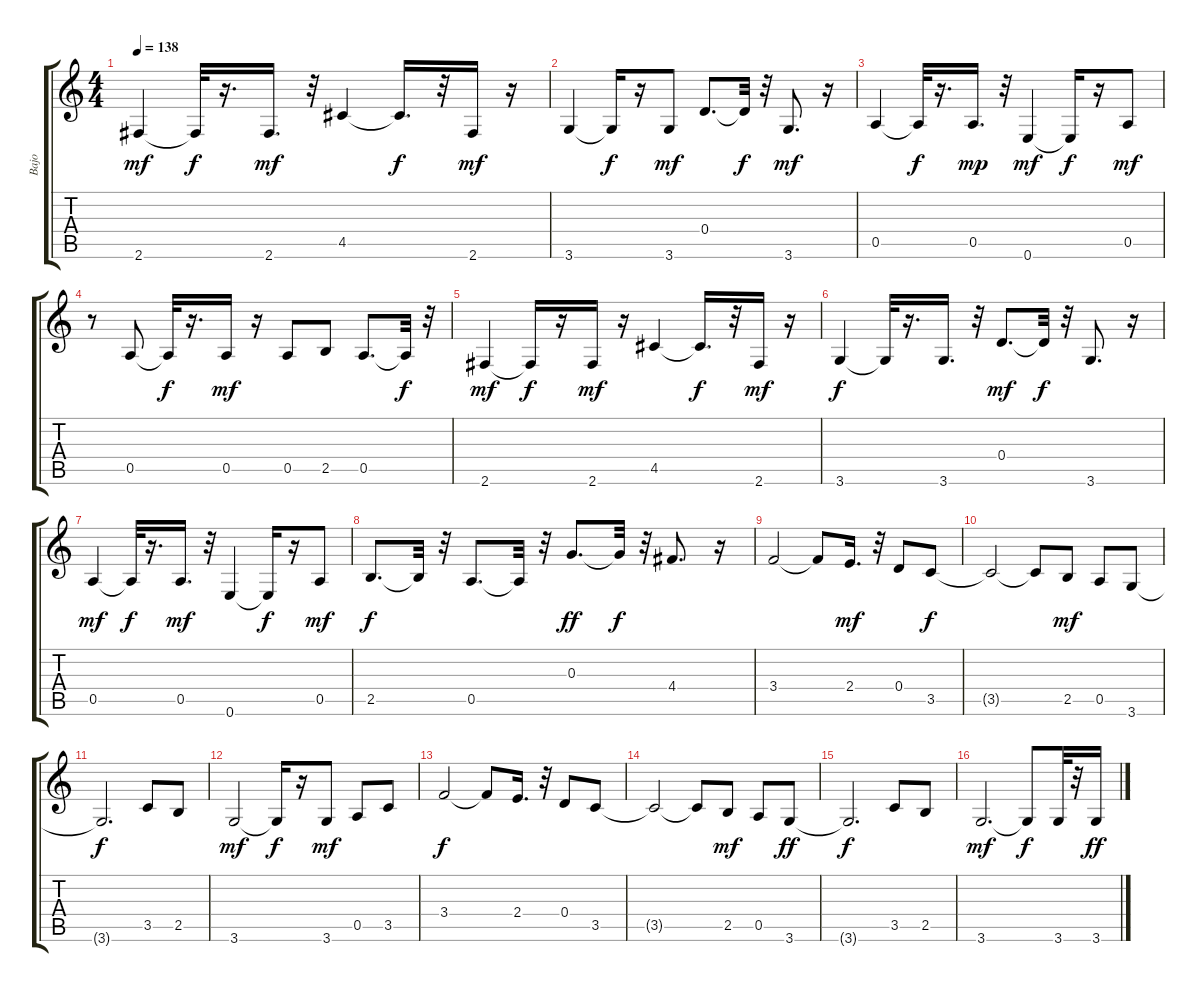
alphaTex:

\track ("Bajo" "Bajo") {instrument electricbasspick}
\staff {score tabs}
\tuning (E4 B3 G3 D3 A2 E2) {hide}
\ts (4 4)
\tempo 138
\clef g2
\ks c
2.6.4{dy mf} 2.6{t}.32{dy f} r.16{d} 2.6.16{d dy mf} r.32 4.5.4 4.5{t}.16{d dy f} r.32 2.6.16{dy mf} r.16 |
3.6.4 3.6{t}.16{dy f} r.16 3.6.8{dy mf} 0.4.8{d} 0.4{t}.32{dy f} r.32 3.6.8{d dy mf} r.16 |
0.5.4 0.5{t}.32{dy f} r.16{d} 0.5.16{d dy mp} r.32 0.6.4{dy mf} 0.6{t}.16{dy f} r.16 0.5.8{dy mf} |
r.8 0.5.8 0.5{t}.32{dy f} r.16{d} 0.5.16{dy mf} r.16 0.5.8 2.5.8 0.5.8{d} 0.5{t}.32{dy f} r.32 |
2.6.4{dy mf} 2.6{t}.16{dy f} r.16 2.6.16{dy mf} r.16 4.5.4 4.5{t}.16{d dy f} r.32 2.6.16{dy mf} r.16 |
3.6.4{dy f} 3.6{t}.32 r.16{d} 3.6.16{d} r.32 0.4.8{d dy mf} 0.4{t}.32{dy f} r.32 3.6.8{d} r.16 |
0.5.4{dy mf} 0.5{t}.32{dy f} r.16{d} 0.5.16{d dy mf} r.32 0.6.4 0.6{t}.16{dy f} r.16 0.5.8{dy mf} |
2.5.8{d dy f} 2.5{t}.32 r.32 0.5.8{d} 0.5{t}.32 r.32 0.3.8{d dy ff} 0.3{t}.32{dy f} r.32 4.4.8{d} r.16 |
3.4.2 3.4{t}.8 2.4.16{d dy mf} r.32 0.4.8 3.5.8{dy f} |
3.5{t}.2 3.5{t}.8 2.5.8{dy mf} 0.5.8 3.6.8 |
3.6{t}.2{d dy f} 3.5.8 2.5.8 |
3.6.2{dy mf} 3.6{t}.16{dy f} r.16 3.6.8{dy mf} 0.5.8 3.5.8 |
3.4.2{dy f} 3.4{t}.8 2.4.16{d} r.32 0.4.8 3.5.8 |
3.5{t}.2 3.5{t}.8 2.5.8{dy mf} 0.5.8 3.6.8{dy ff} |
3.6{t}.2{d dy f} 3.5.8 2.5.8 |
3.6.2{d dy mf} 3.6{t}.8{dy f} 3.6.32 r.32 3.6.16{dy ff}
